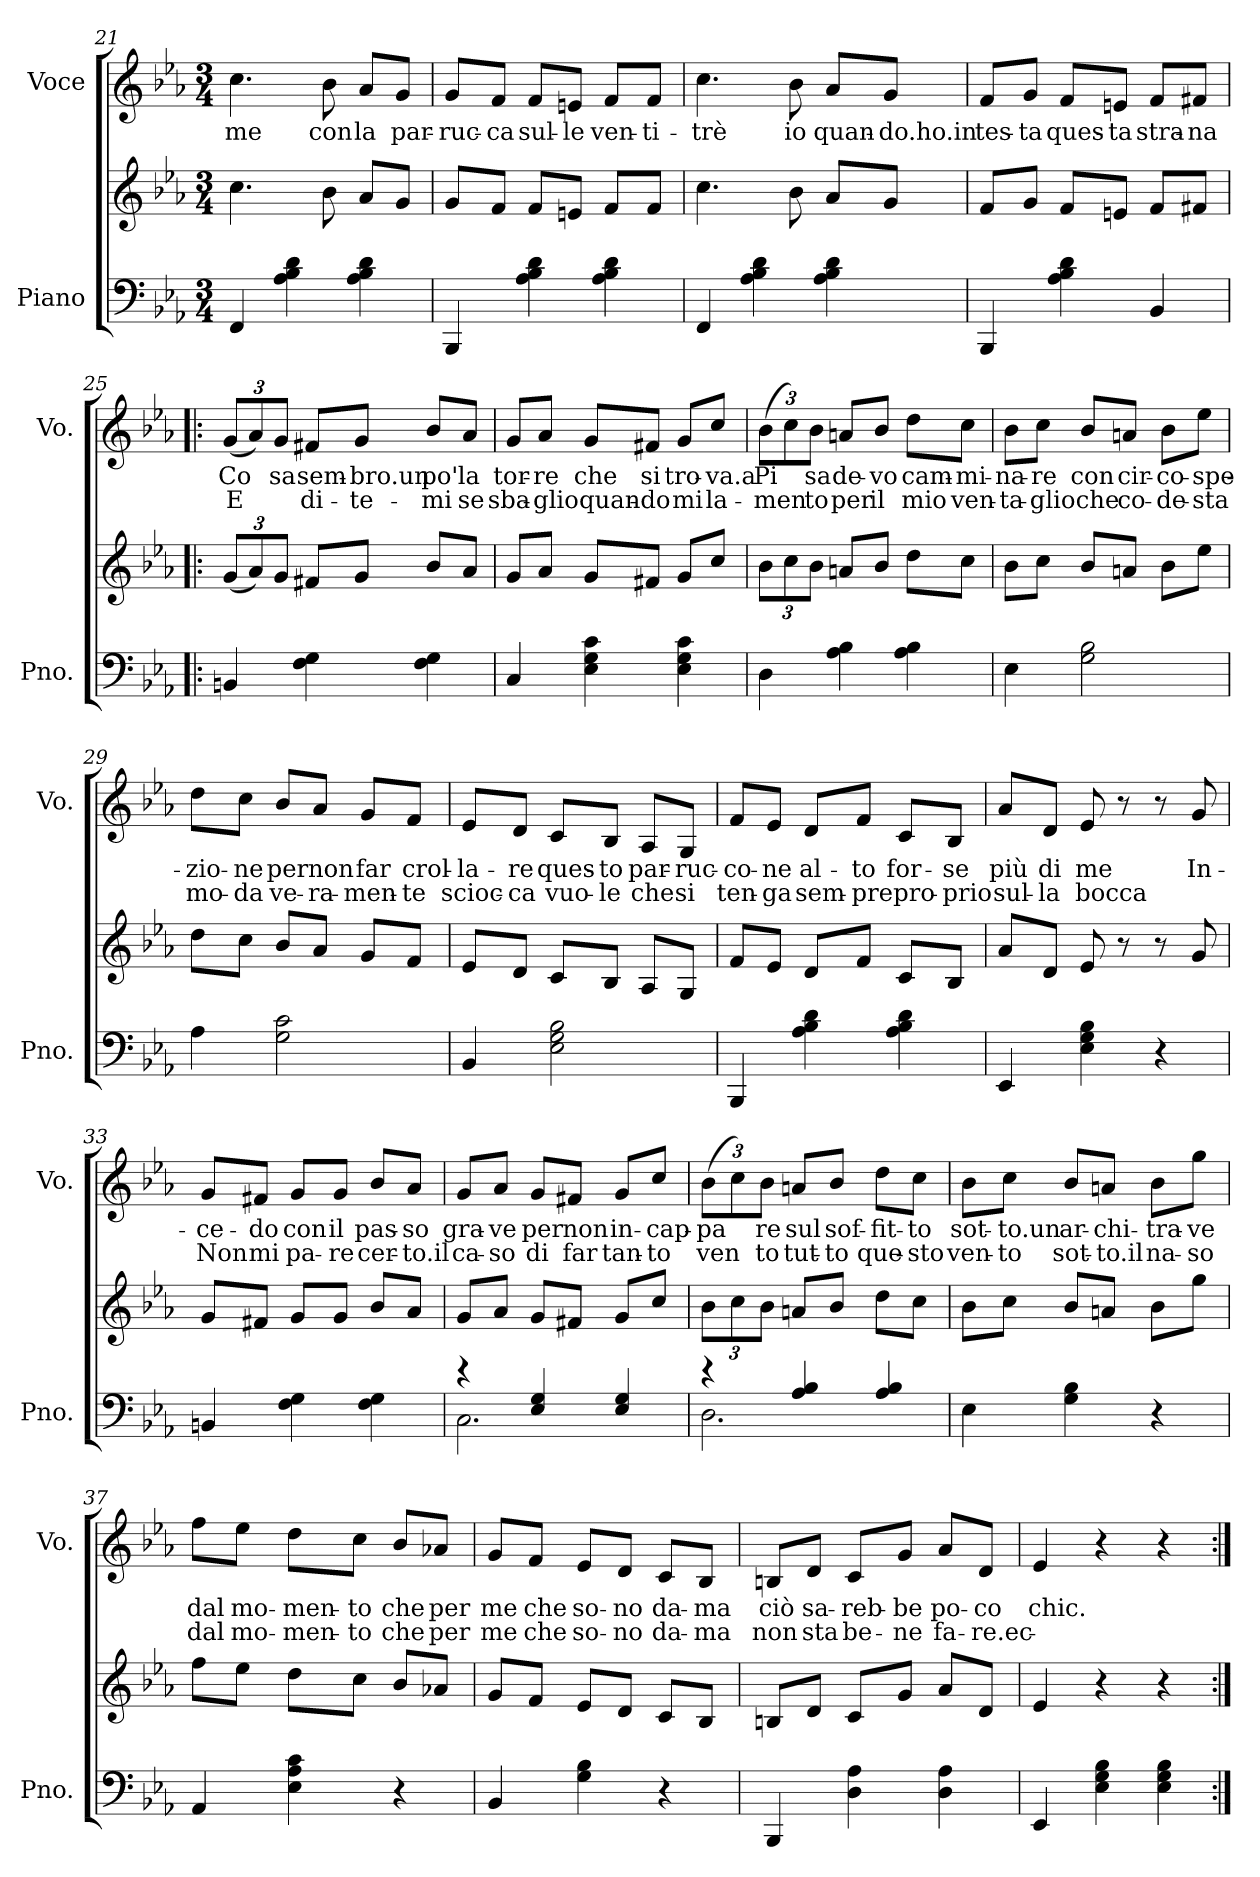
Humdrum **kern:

**kern	**kern	**kern	**text	**text
*part2	*part2	*part1	*part1	*part1
*staff3	*staff2	*staff1	*staff1	*staff1
*I"Piano	*	*I"Voce	*	*
*I'Pno.	*	*I'Vo.	*	*
*clefF4	*clefG2	*clefG2	*	*
*k[b-e-a-]	*k[b-e-a-]	*k[b-e-a-]	*	*
*M3/4	*M3/4	*M3/4	*	*
=21	=21	=21	=21	=21
!	!	!	!LO:LY:b	!
4FF/	4.cc\	4.cc\	me	.
4A-\ 4B-\ 4d\	.	.	.	.
!	!	!	!LO:LY:b	!
.	8b-\	8b-\	con	.
!	!	!	!LO:LY:b	!
4A-\ 4B-\ 4d\	8a-/L	8a-/L	la	.
!	!	!	!LO:LY:b	!
.	8g/J	8g/J	par-	.
=22	=22	=22	=22	=22
!	!	!	!LO:LY:b	!
4BBB-/	8g/L	8g/L	-ruc-	.
!	!	!	!LO:LY:b	!
.	8f/J	8f/J	-ca	.
!	!	!	!LO:LY:b	!
4A-\ 4B-\ 4d\	8f/L	8f/L	sul-	.
!	!	!	!LO:LY:b	!
.	8en/J	8en/J	-le	.
!	!	!	!LO:LY:b	!
4A-\ 4B-\ 4d\	8f/L	8f/L	ven-	.
!	!	!	!LO:LY:b	!
.	8f/J	8f/J	-ti-	.
!!LO:LB:g=z
=23	=23	=23	=23	=23
!	!	!	!LO:LY:b	!
4FF/	4.cc\	4.cc\	-trè	.
4A-\ 4B-\ 4d\	.	.	.	.
!	!	!	!LO:LY:b	!
.	8b-\	8b-\	io	.
!	!	!	!LO:LY:b	!
4A-\ 4B-\ 4d\	8a-/L	8a-/L	quan-	.
!	!	!	!LO:LY:b	!
.	8g/J	8g/J	-do.ho.in	.
=24	=24	=24	=24	=24
!	!	!	!LO:LY:b	!
4BBB-/	8f/L	8f/L	tes-	.
!	!	!	!LO:LY:b	!
.	8g/J	8g/J	-ta	.
!	!	!	!LO:LY:b	!
4A-\ 4B-\ 4d\	8f/L	8f/L	ques-	.
!	!	!	!LO:LY:b	!
.	8en/J	8en/J	-ta	.
!	!	!	!LO:LY:b	!
4BB-/	8f/L	8f/L	stra-	.
!	!	!	!LO:LY:b	!
.	8f#X/J	8f#X/J	-na	.
=25!|:	=25!|:	=25!|:	=25!|:	=25!|:
*	*Xbrackettup	*Xbrackettup	*	*
!	!	!	!LO:LY:b	!LO:LY:b
4BBn/	(12g/L	(12g/L	Co	E
.	12a-/)	12a-/)	.	.
!	!	!	!LO:LY:b	!
.	12g/J	12g/J	sa	.
!	!	!	!LO:LY:b	!LO:LY:b
4F\ 4G\	8f#X/L	8f#X/L	sem-	di-
!	!	!	!LO:LY:b	!LO:LY:b
.	8g/J	8g/J	-bro.un	-te-
!	!	!	!LO:LY:b	!LO:LY:b
4F\ 4G\	8b-/L	8b-/L	po'	-mi
!	!	!	!LO:LY:b	!LO:LY:b
.	8a-/J	8a-/J	la	se
!!LO:PB:g=z
=26	=26	=26	=26	=26
!	!	!	!LO:LY:b	!LO:LY:b
4C/	8g/L	8g/L	tor-	sba-
!	!	!	!LO:LY:b	!LO:LY:b
.	8a-/J	8a-/J	-re	-glio
!	!	!	!LO:LY:b	!LO:LY:b
4E-\ 4G\ 4c\	8g/L	8g/L	che	quan-
!	!	!	!LO:LY:b	!LO:LY:b
.	8f#X/J	8f#X/J	si	-do
!	!	!	!LO:LY:b	!LO:LY:b
4E-\ 4G\ 4c\	8g/L	8g/L	tro-	mi
!	!	!	!LO:LY:b	!LO:LY:b
.	8cc/J	8cc/J	-va.a	la-
=27	=27	=27	=27	=27
!	!	!	!LO:LY:b	!LO:LY:b
4D\	12b-\L	(12b-\L	Pi	-men
.	12cc\	12cc\)	.	.
!	!	!	!LO:LY:b	!LO:LY:b
.	12b-\J	12b-\J	sa	to
!	!	!	!LO:LY:b	!LO:LY:b
4A-\ 4B-\	8an/L	8an/L	de-	per
!	!	!	!LO:LY:b	!LO:LY:b
.	8b-/J	8b-/J	-vo	il
!	!	!	!LO:LY:b	!LO:LY:b
4A-\ 4B-\	8dd\L	8dd\L	cam-	mio
!	!	!	!LO:LY:b	!LO:LY:b
.	8cc\J	8cc\J	-mi-	ven-
=28	=28	=28	=28	=28
!	!	!	!LO:LY:b	!LO:LY:b
4E-\	8b-\L	8b-\L	-na-	-ta-
!	!	!	!LO:LY:b	!LO:LY:b
.	8cc\J	8cc\J	-re	-glio
!	!	!	!LO:LY:b	!LO:LY:b
2G\ 2B-\	8b-/L	8b-/L	con	che
!	!	!	!LO:LY:b	!LO:LY:b
.	8an/J	8an/J	cir-	co-
!	!	!	!LO:LY:b	!LO:LY:b
.	8b-\L	8b-\L	-co-	-de-
!	!	!	!LO:LY:b	!LO:LY:b
.	8ee-\J	8ee-\J	-spe-	-sta
!!LO:LB:g=z
=29	=29	=29	=29	=29
!	!	!	!LO:LY:b	!LO:LY:b
4A-\	8dd\L	8dd\L	-zio-	mo-
!	!	!	!LO:LY:b	!LO:LY:b
.	8cc\J	8cc\J	-ne	-da
!	!	!	!LO:LY:b	!LO:LY:b
2G\ 2c\	8b-/L	8b-/L	per	ve-
!	!	!	!LO:LY:b	!LO:LY:b
.	8a-/J	8a-/J	non	-ra-
!	!	!	!LO:LY:b	!LO:LY:b
.	8g/L	8g/L	far	-men-
!	!	!	!LO:LY:b	!LO:LY:b
.	8f/J	8f/J	crol-	-te
=30	=30	=30	=30	=30
!	!	!	!LO:LY:b	!LO:LY:b
4BB-/	8e-/L	8e-/L	-la-	scioc-
!	!	!	!LO:LY:b	!LO:LY:b
.	8d/J	8d/J	-re	-ca
!	!	!	!LO:LY:b	!LO:LY:b
2E-\ 2G\ 2B-\	8c/L	8c/L	ques-	vuo-
!	!	!	!LO:LY:b	!LO:LY:b
.	8B-/J	8B-/J	-to	-le
!	!	!	!LO:LY:b	!LO:LY:b
.	8A-/L	8A-/L	par-	che
!	!	!	!LO:LY:b	!LO:LY:b
.	8G/J	8G/J	-ruc-	si
=31	=31	=31	=31	=31
!	!	!	!LO:LY:b	!LO:LY:b
4BBB-/	8f/L	8f/L	-co-	ten-
!	!	!	!LO:LY:b	!LO:LY:b
.	8e-/J	8e-/J	-ne	-ga
!	!	!	!LO:LY:b	!LO:LY:b
4A-\ 4B-\ 4d\	8d/L	8d/L	al-	sem-
!	!	!	!LO:LY:b	!LO:LY:b
.	8f/J	8f/J	-to	-pre
!	!	!	!LO:LY:b	!LO:LY:b
4A-\ 4B-\ 4d\	8c/L	8c/L	for-	pro-
!	!	!	!LO:LY:b	!LO:LY:b
.	8B-/J	8B-/J	-se	-prio
!!LO:LB:g=z
=32	=32	=32	=32	=32
!	!	!	!LO:LY:b	!LO:LY:b
4EE-/	8a-/L	8a-/L	più	sul-
!	!	!	!LO:LY:b	!LO:LY:b
.	8d/J	8d/J	di	-la
!	!	!	!LO:LY:b	!LO:LY:b
4E-\ 4G\ 4B-\	8e-/	8e-/	me	bocca
.	8r	8r	.	.
4r	8r	8r	.	.
!	!	!	!LO:LY:b	!
.	8g/	8g/	In-	.
=33	=33	=33	=33	=33
!	!	!	!LO:LY:b	!LO:LY:b
4BBn/	8g/L	8g/L	-ce-	Non
!	!	!	!LO:LY:b	!LO:LY:b
.	8f#X/J	8f#X/J	-do	mi
!	!	!	!LO:LY:b	!LO:LY:b
4F\ 4G\	8g/L	8g/L	con	pa-
!	!	!	!LO:LY:b	!LO:LY:b
.	8g/J	8g/J	il	-re
!	!	!	!LO:LY:b	!LO:LY:b
4F\ 4G\	8b-/L	8b-/L	pas-	cer-
!	!	!	!LO:LY:b	!LO:LY:b
.	8a-/J	8a-/J	-so	-to.il
=34	=34	=34	=34	=34
*^	*	*	*	*
!	!	!	!	!LO:LY:b	!LO:LY:b
2.C\	4re	8g/L	8g/L	gra-	ca-
!	!	!	!	!LO:LY:b	!LO:LY:b
.	.	8a-/J	8a-/J	-ve	-so
!	!	!	!	!LO:LY:b	!LO:LY:b
.	4E-/ 4G/	8g/L	8g/L	per	di
!	!	!	!	!LO:LY:b	!LO:LY:b
.	.	8f#X/J	8f#X/J	non	far
!	!	!	!	!LO:LY:b	!LO:LY:b
.	4E-/ 4G/	8g/L	8g/L	in-	tan-
!	!	!	!	!LO:LY:b	!LO:LY:b
.	.	8cc/J	8cc/J	-cap-	-to
!!LO:PB:g=z
=35	=35	=35	=35	=35	=35
!	!	!	!	!LO:LY:b	!LO:LY:b
2.D\	4re	12b-\L	(12b-\L	pa	ven
.	.	12cc\	12cc\)	.	.
!	!	!	!	!LO:LY:b	!LO:LY:b
.	.	12b-\J	12b-\J	re	to
!	!	!	!	!LO:LY:b	!LO:LY:b
.	4A-/ 4B-/	8an/L	8an/L	sul	tut-
!	!	!	!	!LO:LY:b	!LO:LY:b
.	.	8b-/J	8b-/J	sof-	-to
!	!	!	!	!LO:LY:b	!LO:LY:b
.	4A-/ 4B-/	8dd\L	8dd\L	-fit-	que-
!	!	!	!	!LO:LY:b	!LO:LY:b
.	.	8cc\J	8cc\J	-to	-sto
*v	*v	*	*	*	*
=36	=36	=36	=36	=36
*	*	*MM100	*	*
!	!	!	!LO:LY:b	!LO:LY:b
4E-\	8b-\L	8b-\L	sot-	ven-
*	*	*MM95	*	*
!	!	!	!LO:LY:b	!LO:LY:b
.	8cc\J	8cc\J	-to.un	-to
*	*	*MM85	*	*
!	!	!	!LO:LY:b	!LO:LY:b
4G\ 4B-\	8b-/L	8b-/L	ar-	sot-
*	*	*MM75	*	*
!	!	!	!LO:LY:b	!LO:LY:b
.	8an/J	8an/J	-chi-	-to.il
*	*	*MM55	*	*
!	!	!	!LO:LY:b	!LO:LY:b
4r	8b-\L	8b-\L	-tra-	na-
*	*	*MM20	*	*
!	!	!	!LO:LY:b	!LO:LY:b
.	8gg\J	8gg\J	-ve	-so
=37	=37	=37	=37	=37
*	*	*MM125	*	*
!	!	!	!LO:LY:b	!LO:LY:b
4AA-/	8ff\L	8ff\L	dal	dal
!	!	!	!LO:LY:b	!LO:LY:b
.	8ee-\J	8ee-\J	mo-	mo-
!	!	!	!LO:LY:b	!LO:LY:b
4E-\ 4A-\ 4c\	8dd\L	8dd\L	-men-	-men-
!	!	!	!LO:LY:b	!LO:LY:b
.	8cc\J	8cc\J	-to	-to
!	!	!	!LO:LY:b	!LO:LY:b
4r	8b-/L	8b-/L	che	che
!	!	!	!LO:LY:b	!LO:LY:b
.	8a-X/J	8a-X/J	per	per
!!LO:LB:g=z
=38	=38	=38	=38	=38
!	!	!	!LO:LY:b	!LO:LY:b
4BB-/	8g/L	8g/L	me	me
!	!	!	!LO:LY:b	!LO:LY:b
.	8f/J	8f/J	che	che
!	!	!	!LO:LY:b	!LO:LY:b
4G\ 4B-\	8e-/L	8e-/L	so-	so-
!	!	!	!LO:LY:b	!LO:LY:b
.	8d/J	8d/J	-no	-no
!	!	!	!LO:LY:b	!LO:LY:b
4r	8c/L	8c/L	da-	da-
!	!	!	!LO:LY:b	!LO:LY:b
.	8B-/J	8B-/J	-ma	-ma
=39	=39	=39	=39	=39
!	!	!	!LO:LY:b	!LO:LY:b
4BBB-/	8Bn/L	8Bn/L	ciò	non
!	!	!	!LO:LY:b	!LO:LY:b
.	8d/J	8d/J	sa-	sta
!	!	!	!LO:LY:b	!LO:LY:b
4D\ 4A-\	8c/L	8c/L	-reb-	be-
!	!	!	!LO:LY:b	!LO:LY:b
.	8g/J	8g/J	-be	-ne
!	!	!	!LO:LY:b	!LO:LY:b
4D\ 4A-\	8a-/L	8a-/L	po-	fa-
!	!	!	!LO:LY:b	!LO:LY:b
.	8d/J	8d/J	-co	-re.ec-
=40	=40	=40	=40	=40
!	!	!	!LO:LY:b	!
4EE-/	4e-/	4e-/	chic.	.
4E-\ 4G\ 4B-\	4r	4r	.	.
4E-\ 4G\ 4B-\	4r	4r	.	.
=:|!	=:|!	=:|!	=:|!	=:|!
*-	*-	*-	*-	*-
